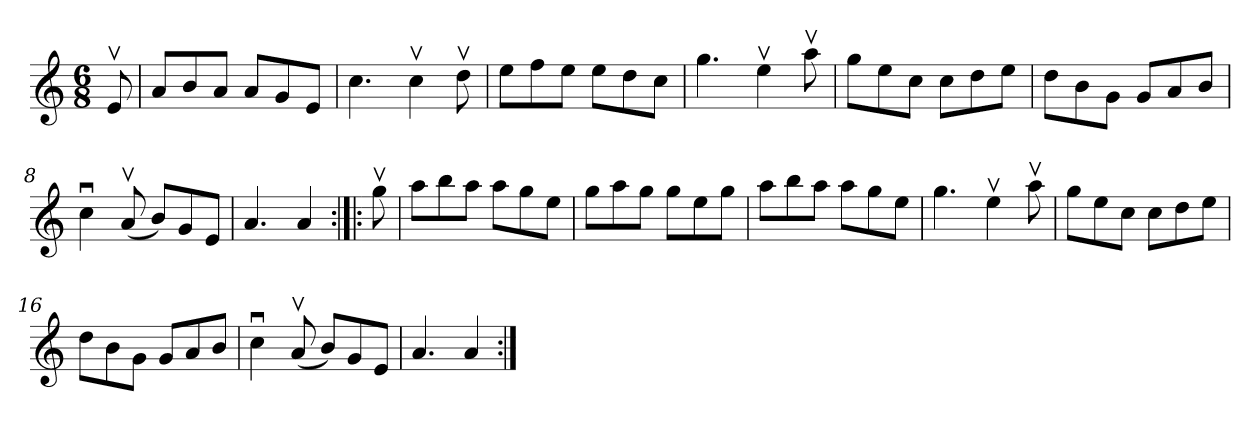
**kern
*part1
*staff1
*clefG2
*k[]
*M6/8
*MM180
=1
8ev/
=2
8a/L
8b/
8a/J
8a/L
8g/
8e/J
=3
4.cc\
4ccv\
8ddv\
=4
8ee\L
8ff\
8ee\J
8ee\L
8dd\
8cc\J
=5
4.gg\
4eev\
8aav\
=6
8gg\L
8ee\
8cc\J
8cc\L
8dd\
8ee\J
=7
8dd\L
8b\
8g\J
8g/L
8a/
8b/J
=8
4ccu\
(<8av/
8b/L)
8g/
8e/J
=9
4.a/
4a/
=10:|!|:
8ggv\
!!LO:LB:g=z
=11
8aa\L
8bb\
8aa\J
8aa\L
8gg\
8ee\J
=12
8gg\L
8aa\
8gg\J
8gg\L
8ee\
8gg\J
=13
8aa\L
8bb\
8aa\J
8aa\L
8gg\
8ee\J
=14
4.gg\
4eev\
8aav\
=15
8gg\L
8ee\
8cc\J
8cc\L
8dd\
8ee\J
=16
8dd\L
8b\
8g\J
8g/L
8a/
8b/J
=17
4ccu\
(<8av/
8b/L)
8g/
8e/J
=18
4.a/
4a/
=:|!
*-
